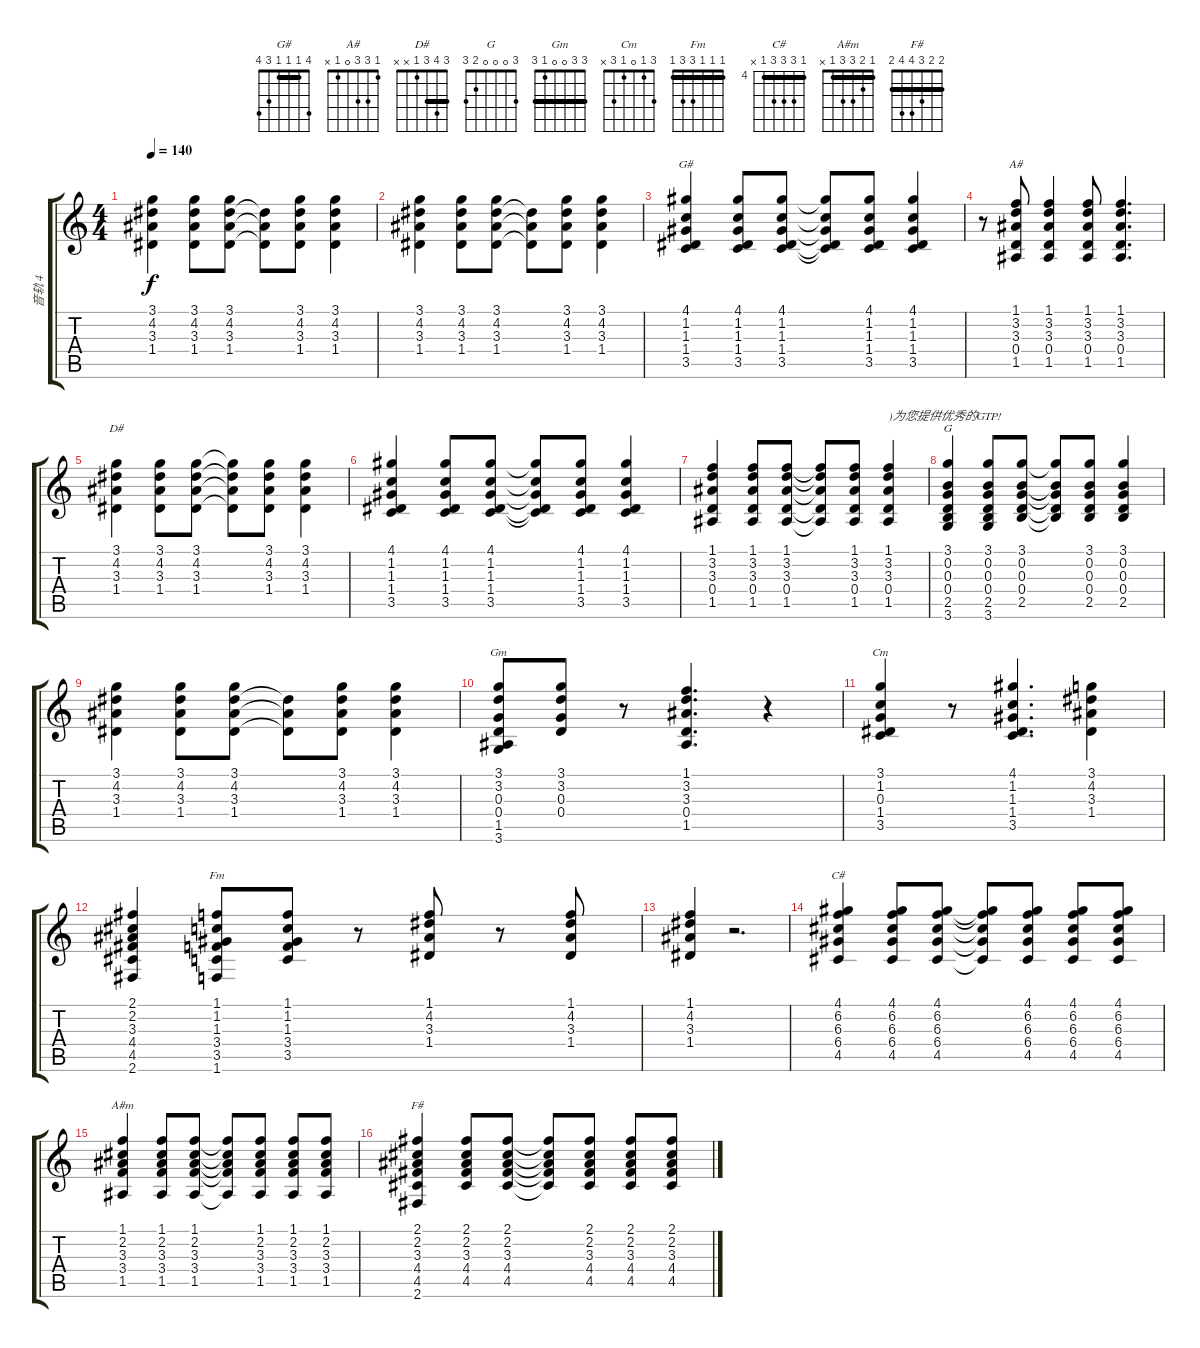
\track ("音轨 4" "音轨 4") {instrument acousticguitarsteel}
\staff {score tabs}
\tuning (E4 B3 G3 D3 A2 E2) {hide}
\chord ("G#" 4 1 1 1 3 4) {barre 1}
\chord ("A#" 1 3 3 0 1 x)
\chord ("D#" 3 4 3 1 x x) {barre 3}
\chord ("G" 3 0 0 0 2 3)
\chord ("Gm" 3 3 0 0 1 3) {barre 3}
\chord ("Cm" 3 1 0 1 3 x)
\chord ("Fm" 1 1 1 3 3 1) {barre 1}
\chord ("C#" 4 6 6 6 4 x) {firstfret 4 barre 4}
\chord ("A#m" 1 2 3 3 1 x) {barre 1}
\chord ("F#" 2 2 3 4 4 2) {barre 2}
\ts (4 4)
\tempo 140
\clef g2
\ks c
(3.1 4.2 3.3 1.4).4{dy f} (3.1 4.2 3.3 1.4).8 (3.1 4.2 3.3 1.4).8 (4.2{t} 3.3{t} 1.4{t}).8 (3.1 4.2 3.3 1.4).8 (3.1 4.2 3.3 1.4).4 |
(3.1 4.2 3.3 1.4).4 (3.1 4.2 3.3 1.4).8 (3.1 4.2 3.3 1.4).8 (4.2{t} 3.3{t} 1.4{t}).8 (3.1 4.2 3.3 1.4).8 (3.1 4.2 3.3 1.4).4 |
(4.1 1.2 1.3 1.4 3.5).4{ch "G#"} (4.1 1.2 1.3 1.4 3.5).8 (4.1 1.2 1.3 1.4 3.5).8 (4.1{t} 1.2{t} 1.3{t} 1.4{t} 3.5{t}).8 (4.1 1.2 1.3 1.4 3.5).8 (4.1 1.2 1.3 1.4 3.5).4 |
r.8 (1.1 3.2 3.3 0.4 1.5).8{ch "A#"} (1.1 3.2 3.3 0.4 1.5).4 (1.1 3.2 3.3 0.4 1.5).8 (1.1 3.2 3.3 0.4 1.5).4{d} |
(3.1 4.2 3.3 1.4).4{ch "D#"} (3.1 4.2 3.3 1.4).8 (3.1 4.2 3.3 1.4).8 (3.1{t} 4.2{t} 3.3{t} 1.4{t}).8 (3.1 4.2 3.3 1.4).8 (3.1 4.2 3.3 1.4).4 |
(4.1 1.2 1.3 1.4 3.5).4 (4.1 1.2 1.3 1.4 3.5).8 (4.1 1.2 1.3 1.4 3.5).8 (4.1{t} 1.2{t} 1.3{t} 1.4{t} 3.5{t}).8 (4.1 1.2 1.3 1.4 3.5).8 (4.1 1.2 1.3 1.4 3.5).4 |
(1.1 3.2 3.3 0.4 1.5).4 (1.1 3.2 3.3 0.4 1.5).8 (1.1 3.2 3.3 0.4 1.5).8 (1.1{t} 3.2{t} 3.3{t} 0.4{t} 1.5{t}).8 (1.1 3.2 3.3 0.4 1.5).8 (1.1 3.2 3.3 0.4 1.5).4{txt ")为您提供优秀的GTP!"} |
(3.1 0.2 0.3 0.4 2.5 3.6).4{ch "G"} (3.1 0.2 0.3 0.4 2.5 3.6).8 (3.1 0.2 0.3 0.4 2.5).8 (3.1{t} 0.2{t} 0.3{t} 0.4{t} 2.5{t}).8 (3.1 0.2 0.3 0.4 2.5).8 (3.1 0.2 0.3 0.4 2.5).4 |
(3.1 4.2 3.3 1.4).4 (3.1 4.2 3.3 1.4).8 (3.1 4.2 3.3 1.4).8 (4.2{t} 3.3{t} 1.4{t}).8 (3.1 4.2 3.3 1.4).8 (3.1 4.2 3.3 1.4).4 |
(3.1 3.2 0.3 0.4 1.5 3.6).8{ch "Gm"} (3.1 3.2 0.3 0.4).8 r.8 (1.1 3.2 3.3 0.4 1.5).4{d} r.4 |
(3.1 1.2 0.3 1.4 3.5).4{ch "Cm"} r.8 (4.1 1.2 1.3 1.4 3.5).4{d} (3.1 4.2 3.3 1.4).4 |
(2.1 2.2 3.3 4.4 4.5 2.6).4 (1.1 1.2 1.3 3.4 3.5 1.6).8{ch "Fm"} (1.1 1.2 1.3 3.4 3.5).8 r.8 (1.1 4.2 3.3 1.4).8 r.8 (1.1 4.2 3.3 1.4).8 |
(1.1 4.2 3.3 1.4).4 r.2{d} |
(4.1 6.2 6.3 6.4 4.5).4{ch "C#"} (4.1 6.2 6.3 6.4 4.5).8 (4.1 6.2 6.3 6.4 4.5).8 (4.1{t} 6.2{t} 6.3{t} 6.4{t} 4.5{t}).8 (4.1 6.2 6.3 6.4 4.5).8 (4.1 6.2 6.3 6.4 4.5).8 (4.1 6.2 6.3 6.4 4.5).8 |
(1.1 2.2 3.3 3.4 1.5).4{ch "A#m"} (1.1 2.2 3.3 3.4 1.5).8 (1.1 2.2 3.3 3.4 1.5).8 (1.1{t} 2.2{t} 3.3{t} 3.4{t} 1.5{t}).8 (1.1 2.2 3.3 3.4 1.5).8 (1.1 2.2 3.3 3.4 1.5).8 (1.1 2.2 3.3 3.4 1.5).8 |
(2.1 2.2 3.3 4.4 4.5 2.6).4{ch "F#"} (2.1 2.2 3.3 4.4 4.5).8 (2.1 2.2 3.3 4.4 4.5).8 (2.1{t} 2.2{t} 3.3{t} 4.4{t} 4.5{t}).8 (2.1 2.2 3.3 4.4 4.5).8 (2.1 2.2 3.3 4.4 4.5).8 (2.1 2.2 3.3 4.4 4.5).8
